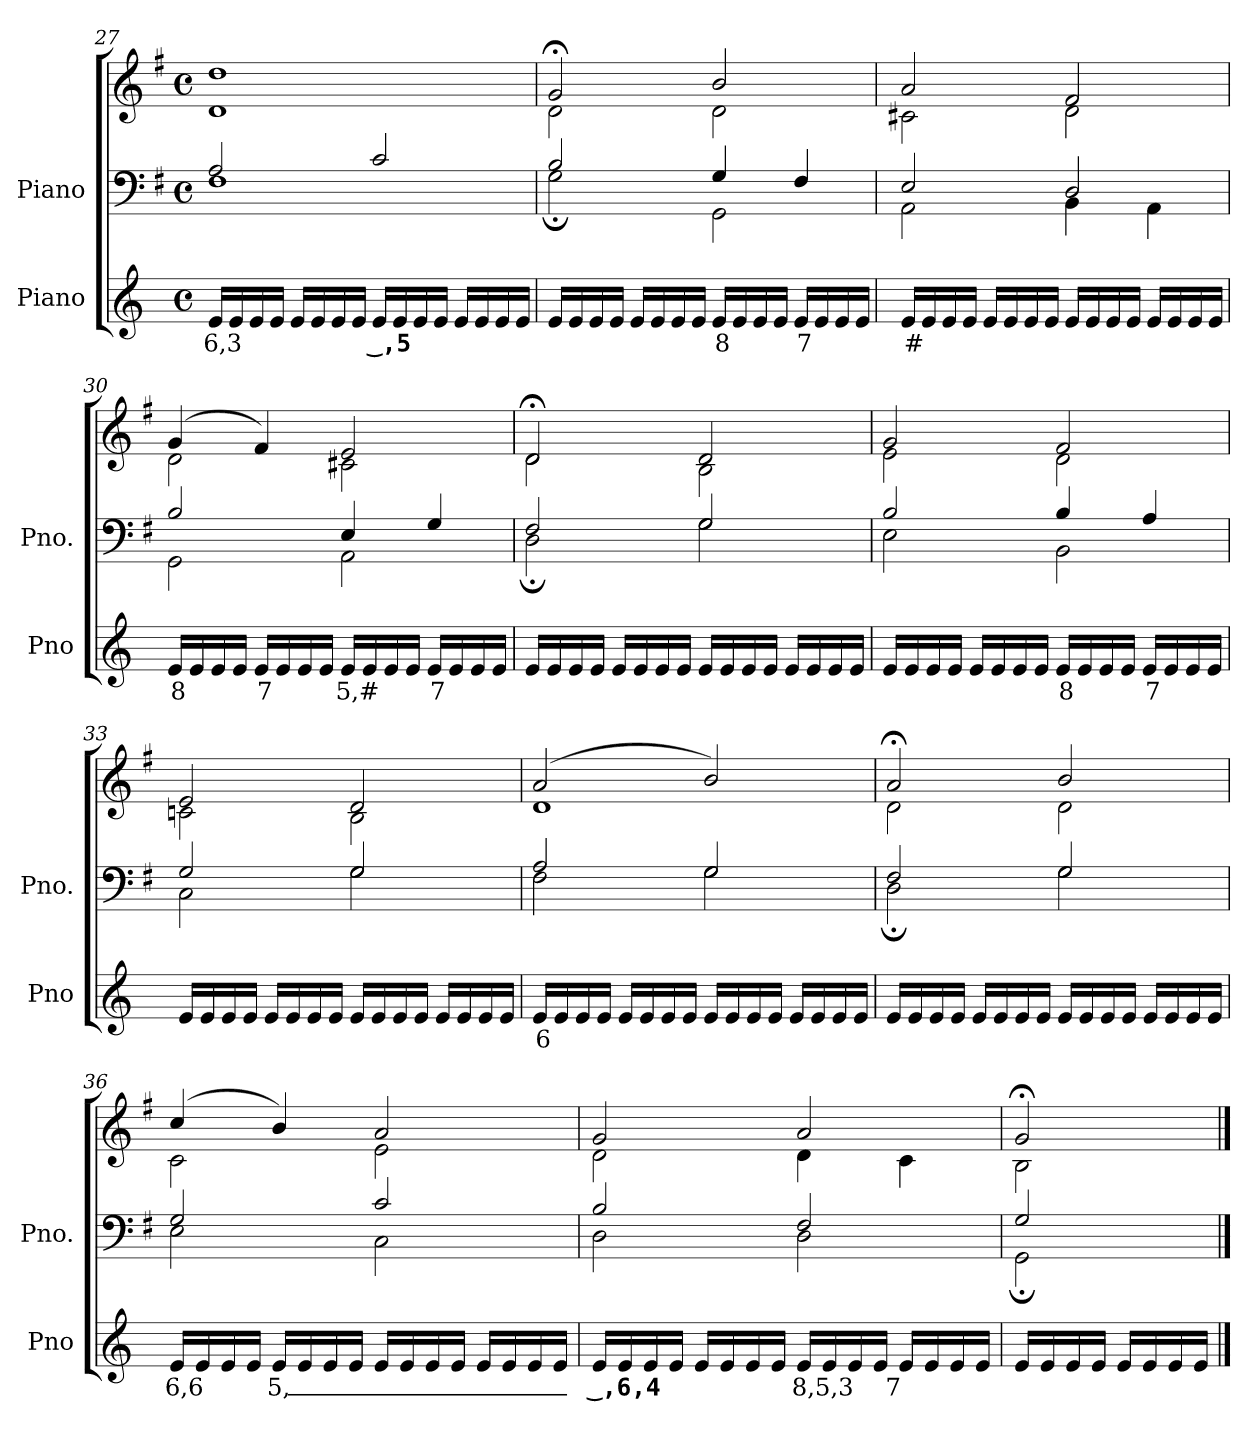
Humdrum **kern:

**kern	**text	**kern	**kern
*part2	*part2	*part1	*part1
*staff3	*staff3	*staff2	*staff1
*I"Piano	*	*I"Piano	*
*I'Pno	*	*I'Pno.	*
*clefG2	*	*clefF4	*clefG2
*k[]	*	*k[f#]	*k[f#]
*M4/4	*	*M4/4	*M4/4
*met(c)	*	*met(c)	*met(c)
=27	=27	=27	=27
!	!LO:LY:b	!	!
*	*	*^	*^
16e/LL	6,3	2A/	1F#	1dd	1d
16e/	.	.	.	.	.
16e/	.	.	.	.	.
16e/JJ	.	.	.	.	.
!	!LO:LY:b	!	!	!	!
16e/LL	_	.	.	.	.
16e/	.	.	.	.	.
16e/	.	.	.	.	.
16e/JJ	.	.	.	.	.
!	!LO:LY:b	!	!	!	!
16e/LL	_,5	2c/	.	.	.
16e/	.	.	.	.	.
16e/	.	.	.	.	.
16e/JJ	.	.	.	.	.
16e/LL	.	.	.	.	.
16e/	.	.	.	.	.
16e/	.	.	.	.	.
16e/JJ	.	.	.	.	.
=28	=28	=28	=28	=28	=28
16e/LL	.	2B/	2G;\	2g;</	2d\
16e/	.	.	.	.	.
16e/	.	.	.	.	.
16e/JJ	.	.	.	.	.
16e/LL	.	.	.	.	.
16e/	.	.	.	.	.
16e/	.	.	.	.	.
16e/JJ	.	.	.	.	.
!	!LO:LY:b	!	!	!	!
16e/LL	8	4G/	2GG\	2b/	2d\
16e/	.	.	.	.	.
16e/	.	.	.	.	.
16e/JJ	.	.	.	.	.
!	!LO:LY:b	!	!	!	!
16e/LL	7	4F#/	.	.	.
16e/	.	.	.	.	.
16e/	.	.	.	.	.
16e/JJ	.	.	.	.	.
=29	=29	=29	=29	=29	=29
!	!LO:LY:b	!	!	!	!
16e/LL	#	2E/	2AA\	2a/	2c#X\
16e/	.	.	.	.	.
16e/	.	.	.	.	.
16e/JJ	.	.	.	.	.
16e/LL	.	.	.	.	.
16e/	.	.	.	.	.
16e/	.	.	.	.	.
16e/JJ	.	.	.	.	.
16e/LL	.	2D/	4BB\	2f#/	2d\
16e/	.	.	.	.	.
16e/	.	.	.	.	.
16e/JJ	.	.	.	.	.
!	!LO:LY:b	!	!	!	!
16e/LL	_	.	4AA\	.	.
16e/	.	.	.	.	.
16e/	.	.	.	.	.
16e/JJ	.	.	.	.	.
=30	=30	=30	=30	=30	=30
!	!LO:LY:b	!	!	!	!
16e/LL	8	2B/	2GG\	(>4g/	2d\
16e/	.	.	.	.	.
16e/	.	.	.	.	.
16e/JJ	.	.	.	.	.
!	!LO:LY:b	!	!	!	!
16e/LL	7	.	.	4f#/)	.
16e/	.	.	.	.	.
16e/	.	.	.	.	.
16e/JJ	.	.	.	.	.
!	!LO:LY:b	!	!	!	!
16e/LL	5,#	4E/	2AA\	2e/	2c#X\
16e/	.	.	.	.	.
16e/	.	.	.	.	.
16e/JJ	.	.	.	.	.
!	!LO:LY:b	!	!	!	!
16e/LL	7	4G/	.	.	.
16e/	.	.	.	.	.
16e/	.	.	.	.	.
16e/JJ	.	.	.	.	.
=31	=31	=31	=31	=31	=31
16e/LL	.	2F#/	2D;\	2d;</	2d\
16e/	.	.	.	.	.
16e/	.	.	.	.	.
16e/JJ	.	.	.	.	.
16e/LL	.	.	.	.	.
16e/	.	.	.	.	.
16e/	.	.	.	.	.
16e/JJ	.	.	.	.	.
16e/LL	.	2G/	2G\	2d/	2B\
16e/	.	.	.	.	.
16e/	.	.	.	.	.
16e/JJ	.	.	.	.	.
16e/LL	.	.	.	.	.
16e/	.	.	.	.	.
16e/	.	.	.	.	.
16e/JJ	.	.	.	.	.
=32	=32	=32	=32	=32	=32
16e/LL	.	2B/	2E\	2g/	2e\
16e/	.	.	.	.	.
16e/	.	.	.	.	.
16e/JJ	.	.	.	.	.
16e/LL	.	.	.	.	.
16e/	.	.	.	.	.
16e/	.	.	.	.	.
16e/JJ	.	.	.	.	.
!	!LO:LY:b	!	!	!	!
16e/LL	8	4B/	2BB\	2f#/	2d\
16e/	.	.	.	.	.
16e/	.	.	.	.	.
16e/JJ	.	.	.	.	.
!	!LO:LY:b	!	!	!	!
16e/LL	7	4A/	.	.	.
16e/	.	.	.	.	.
16e/	.	.	.	.	.
16e/JJ	.	.	.	.	.
=33	=33	=33	=33	=33	=33
16e/LL	.	2G/	2C\	2e/	2cn\
16e/	.	.	.	.	.
16e/	.	.	.	.	.
16e/JJ	.	.	.	.	.
16e/LL	.	.	.	.	.
16e/	.	.	.	.	.
16e/	.	.	.	.	.
16e/JJ	.	.	.	.	.
16e/LL	.	2G/	2G\	2d/	2B\
16e/	.	.	.	.	.
16e/	.	.	.	.	.
16e/JJ	.	.	.	.	.
16e/LL	.	.	.	.	.
16e/	.	.	.	.	.
16e/	.	.	.	.	.
16e/JJ	.	.	.	.	.
=34	=34	=34	=34	=34	=34
!	!LO:LY:b	!	!	!	!
16e/LL	6	2A/	2F#\	(>2a/	1d
16e/	.	.	.	.	.
16e/	.	.	.	.	.
16e/JJ	.	.	.	.	.
16e/LL	.	.	.	.	.
16e/	.	.	.	.	.
16e/	.	.	.	.	.
16e/JJ	.	.	.	.	.
16e/LL	.	2G/	2G\	2b/)	.
16e/	.	.	.	.	.
16e/	.	.	.	.	.
16e/JJ	.	.	.	.	.
16e/LL	.	.	.	.	.
16e/	.	.	.	.	.
16e/	.	.	.	.	.
16e/JJ	.	.	.	.	.
=35	=35	=35	=35	=35	=35
16e/LL	.	2F#/	2D;\	2a;</	2d\
16e/	.	.	.	.	.
16e/	.	.	.	.	.
16e/JJ	.	.	.	.	.
16e/LL	.	.	.	.	.
16e/	.	.	.	.	.
16e/	.	.	.	.	.
16e/JJ	.	.	.	.	.
16e/LL	.	2G/	2G\	2b/	2d\
16e/	.	.	.	.	.
16e/	.	.	.	.	.
16e/JJ	.	.	.	.	.
16e/LL	.	.	.	.	.
16e/	.	.	.	.	.
16e/	.	.	.	.	.
16e/JJ	.	.	.	.	.
=36	=36	=36	=36	=36	=36
!	!LO:LY:b	!	!	!	!
16e/LL	6,6	2G/	2E\	(>4cc/	2c\
16e/	.	.	.	.	.
16e/	.	.	.	.	.
16e/JJ	.	.	.	.	.
!	!LO:LY:b	!	!	!	!
16e/LL	5,_	.	.	4b/)	.
16e/	.	.	.	.	.
16e/	.	.	.	.	.
16e/JJ	.	.	.	.	.
16e/LL	.	2c/	2C\	2a/	2e\
16e/	.	.	.	.	.
16e/	.	.	.	.	.
16e/JJ	.	.	.	.	.
16e/LL	.	.	.	.	.
16e/	.	.	.	.	.
16e/	.	.	.	.	.
16e/JJ	.	.	.	.	.
=37	=37	=37	=37	=37	=37
!	!LO:LY:b	!	!	!	!
16e/LL	_,6,4	2B/	2D\	2g/	2d\
16e/	.	.	.	.	.
16e/	.	.	.	.	.
16e/JJ	.	.	.	.	.
16e/LL	.	.	.	.	.
16e/	.	.	.	.	.
16e/	.	.	.	.	.
16e/JJ	.	.	.	.	.
!	!LO:LY:b	!	!	!	!
16e/LL	8,5,3	2F#/	2D\	2a/	4d\
16e/	.	.	.	.	.
16e/	.	.	.	.	.
16e/JJ	.	.	.	.	.
!	!LO:LY:b	!	!	!	!
16e/LL	7	.	.	.	4c\
16e/	.	.	.	.	.
16e/	.	.	.	.	.
16e/JJ	.	.	.	.	.
=38	=38	=38	=38	=38	=38
16e/LL	.	2G/	2GG;\	2g;</	2B\
16e/	.	.	.	.	.
16e/	.	.	.	.	.
16e/JJ	.	.	.	.	.
16e/LL	.	.	.	.	.
16e/	.	.	.	.	.
16e/	.	.	.	.	.
16e/JJ	.	.	.	.	.
*	*	*v	*v	*	*
*	*	*	*v	*v
==	==	==	==
*-	*-	*-	*-
